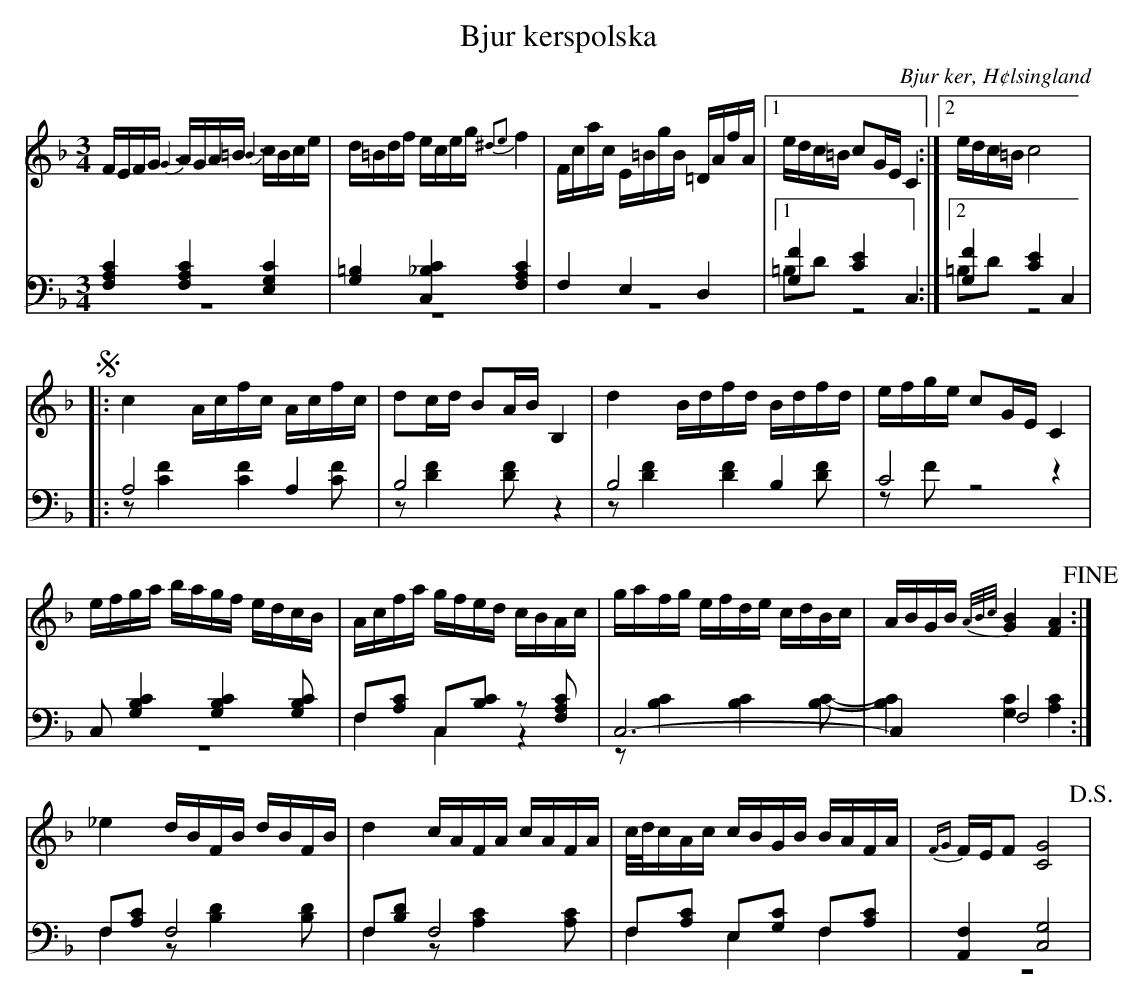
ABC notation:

X:1
T: Bjur kerspolska
O: Bjur ker, H¢lsingland
M: 3/4
L: 1/16
K: F
V:1
V:2
V:3 merge
V:1
FEFG {G3}AGA=B {B3}cBce|d=Bdf eceg {^d2e2}f4|Fcac E=BgB =DAfA|1 edc=B c2GE C4:|2 edc=B c8 |
!segno! |:c4 Acfc Acfc|d2cd B2AB B,4|d4 Bdfd Bdfd|efge c2GE C4|
efga bagf edcB|Acfa gfed cBAc|gafg efde cdBc|ABGB {A/B/c/}[G4B4] [F4A4] !fine!:|
_e4 dBFB dBFB|d4 cAFA cAFA|c/d/cAc cBGB BAFA|{FG}FEF2 [C8G8] !D.S.!|
V:2 clef=bass
[F,4A,4C4] [F,4A,4C4] [E,4G,4C4]|[G,4=B,4] [C,4_B,4C4] [F,4A,4C4]|F,4 E,4 D,4|1 [G,4F4] [C4E4] C,4:|2 [G,4F4] [C4E4] C,4 |
|:A,8 A,4|B,8 z4|B,8  B,4|C8 z4|
C,2 [G,4B,4C4] [G,4B,4C4] [G,2B,2C2]|F,2[A,2C2] C,2[B,2C2] z2 [F,2A,2C2]|C,12-|C,4 F,8:|
F,2[A,2C2] F,8|F,2[B,2D2] F,8|F,2[A,2C2] E,2[G,2C2] F,2[A,2C2]|[A,,4F,4] [C,8G,8] |
V:3 clef=bass
z12|z12|z12|1 =B,2D2 z8:|2 =B,2D2 z8|
|:z2 [C4F4] [C4F4] [C2F2]|z2 [D4F4] [D2F2] z4|z2 [D4F4] [D4F4] [D2F2]|z2 F2 z8|
z12|F,4 C,4 z4|z2 [B,4C4] [B,4C4] [B,2C2]-|[B,4C4] [G,4C4] [A,4C4]:|
F,4 z2 [B,4D4] [B,2D2]|F,4 z2 [A,4C4] [A,2C2]|F,4 E,4 F,4|z12|
